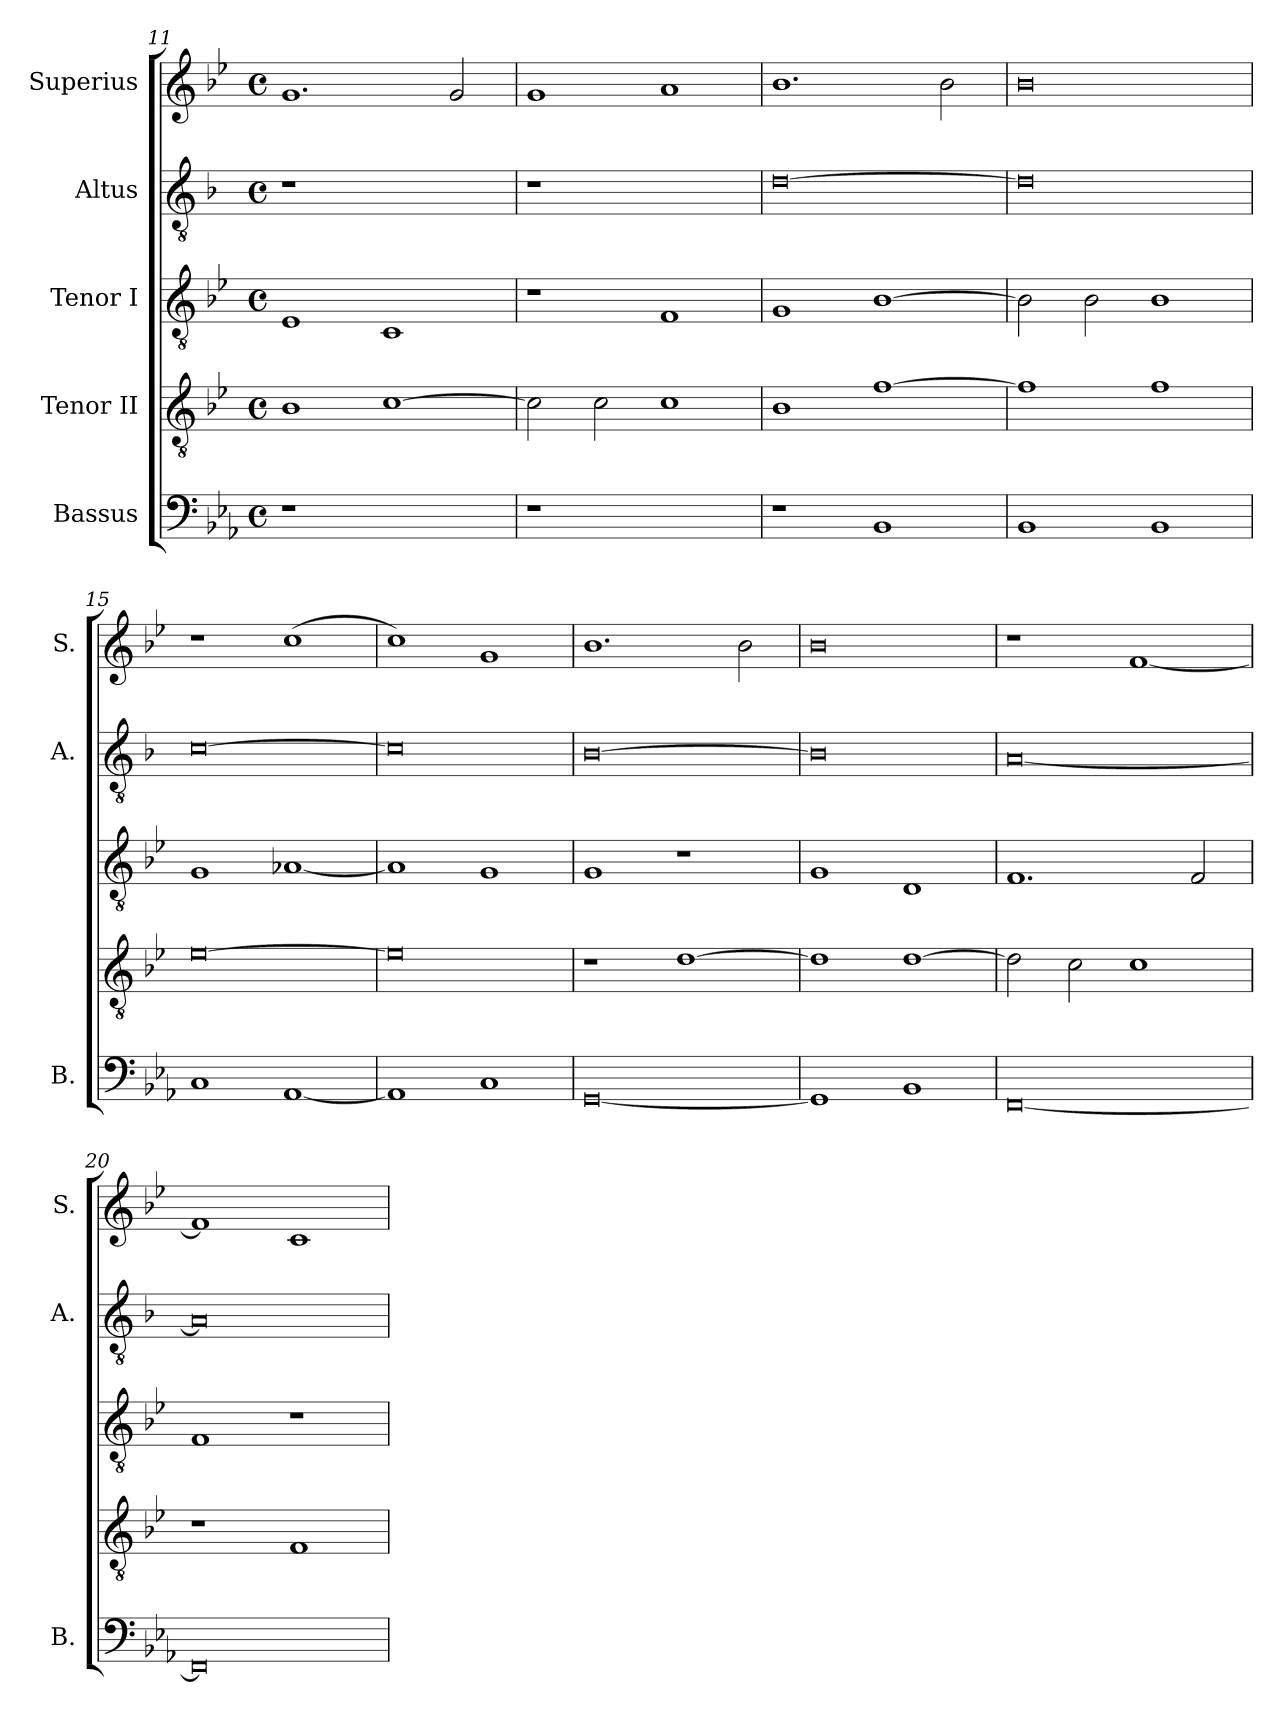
**kern	**kern	**kern	**kern	**kern
*part5	*part4	*part3	*part2	*part1
*staff5	*staff4	*staff3	*staff2	*staff1
*I"Bassus	*I"Tenor II	*I"Tenor I	*I"Altus	*I"Superius
*I'B.	*	*	*I'A.	*I'S.
*clefF4	*clefGv2	*clefGv2	*clefGv2	*clefG2
*	*ITrd7c12	*ITrd7c12	*ITrd7c12	*
*k[b-e-a-]	*k[b-e-]	*k[b-e-]	*k[b-]	*k[b-e-]
*E-:	*B-:	*B-:	*F:	*B-:
*M4/4	*M4/4	*M4/4	*M4/4	*M4/4
*met(c)	*met(c)	*met(c)	*met(c)	*met(c)
=11	=11	=11	=11	=11
!LO:N:vis=1	!	!	!LO:N:vis=1	!
1r	1BB-i	1EE-i	1r	1.gi
1ryy	[>1Ci	1CCi	1ryy	.
.	.	.	.	2gi/
!!LO:PB:g=z
=12	=12	=12	=12	=12
!LO:N:vis=1	!	!	!LO:N:vis=1	!
1r	2Ci\]	1r	1r	1gi
.	2Ci\	.	.	.
1ryy	1Ci	1FFi	1ryy	1ai
=13	=13	=13	=13	=13
1r	1BB-i	1GGi	[>0Di	1.b-i
1BB-i	[>1Fi	[>1BB-i	.	.
.	.	.	.	2b-i\
=14	=14	=14	=14	=14
1BB-i	1Fi]	2BB-i\]	0Di]	0b-i
.	.	2BB-i\	.	.
1BB-i	1Fi	1BB-i	.	.
=15	=15	=15	=15	=15
1Ci	[>0E-i	1GGi	[>0Ci	1r
[<1AA-i	.	[<1AA-Xi	.	(1cci
=16	=16	=16	=16	=16
1AA-i]	0E-i]	1AA-i]	0Ci]	1cci)
1Ci	.	1GGi	.	1gi
=17	=17	=17	=17	=17
[<0GGi	1r	1GGi	[>0BB-i	1.b-i
.	[>1Di	1r	.	.
.	.	.	.	2b-i\
!!LO:LB:g=z
=18	=18	=18	=18	=18
1GGi]	1Di]	1GGi	0BB-i]	0b-i
1BB-i	[>1Di	1DDi	.	.
=19	=19	=19	=19	=19
[<0FFi	2Di\]	1.FFi	[<0AAi	1r
.	2Ci\	.	.	.
.	1Ci	.	.	[<1fi
.	.	2FFi/	.	.
=20	=20	=20	=20	=20
0FFi]	1r	1FFi	0AAi]	1fi]
.	1FFi	1r	.	1ci
=	=	=	=	=
*-	*-	*-	*-	*-
